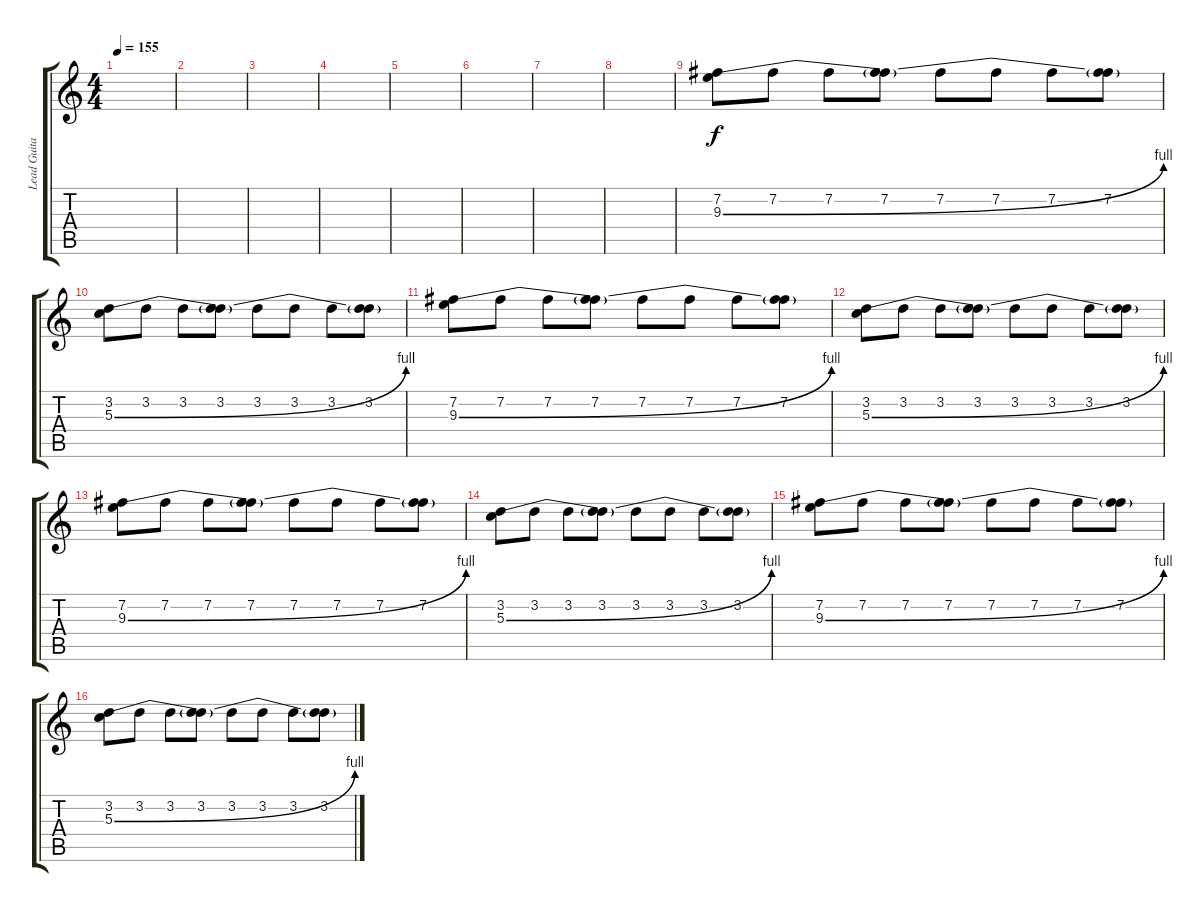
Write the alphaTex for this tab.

\track ("Lead Guitar" "Lead Guita") {instrument overdrivenguitar}
\staff {score tabs}
\tuning (E4 B3 G3 D3 A2 E2) {hide}
\ts (4 4)
\tempo 155
\clef g2
\ks c
|
|
|
|
|
|
|
|
(7.2 9.3{be (bend 0 0 60 4)}).8 7.2.8 7.2.8 (7.2 9.3{t}).8 7.2.8 7.2.8 7.2.8 (7.2 9.3{t}).8 |
(3.2 5.3{be (bend 0 0 60 4)}).8 3.2.8 3.2.8 (3.2 5.3{t}).8 3.2.8 3.2.8 3.2.8 (3.2 5.3{t}).8 |
(7.2 9.3{be (bend 0 0 60 4)}).8 7.2.8 7.2.8 (7.2 9.3{t}).8 7.2.8 7.2.8 7.2.8 (7.2 9.3{t}).8 |
(3.2 5.3{be (bend 0 0 60 4)}).8 3.2.8 3.2.8 (3.2 5.3{t}).8 3.2.8 3.2.8 3.2.8 (3.2 5.3{t}).8 |
(7.2 9.3{be (bend 0 0 60 4)}).8 7.2.8 7.2.8 (7.2 9.3{t}).8 7.2.8 7.2.8 7.2.8 (7.2 9.3{t}).8 |
(3.2 5.3{be (bend 0 0 60 4)}).8 3.2.8 3.2.8 (3.2 5.3{t}).8 3.2.8 3.2.8 3.2.8 (3.2 5.3{t}).8 |
(7.2 9.3{be (bend 0 0 60 4)}).8 7.2.8 7.2.8 (7.2 9.3{t}).8 7.2.8 7.2.8 7.2.8 (7.2 9.3{t}).8 |
(3.2 5.3{be (bend 0 0 60 4)}).8 3.2.8 3.2.8 (3.2 5.3{t}).8 3.2.8 3.2.8 3.2.8 (3.2 5.3{t}).8
